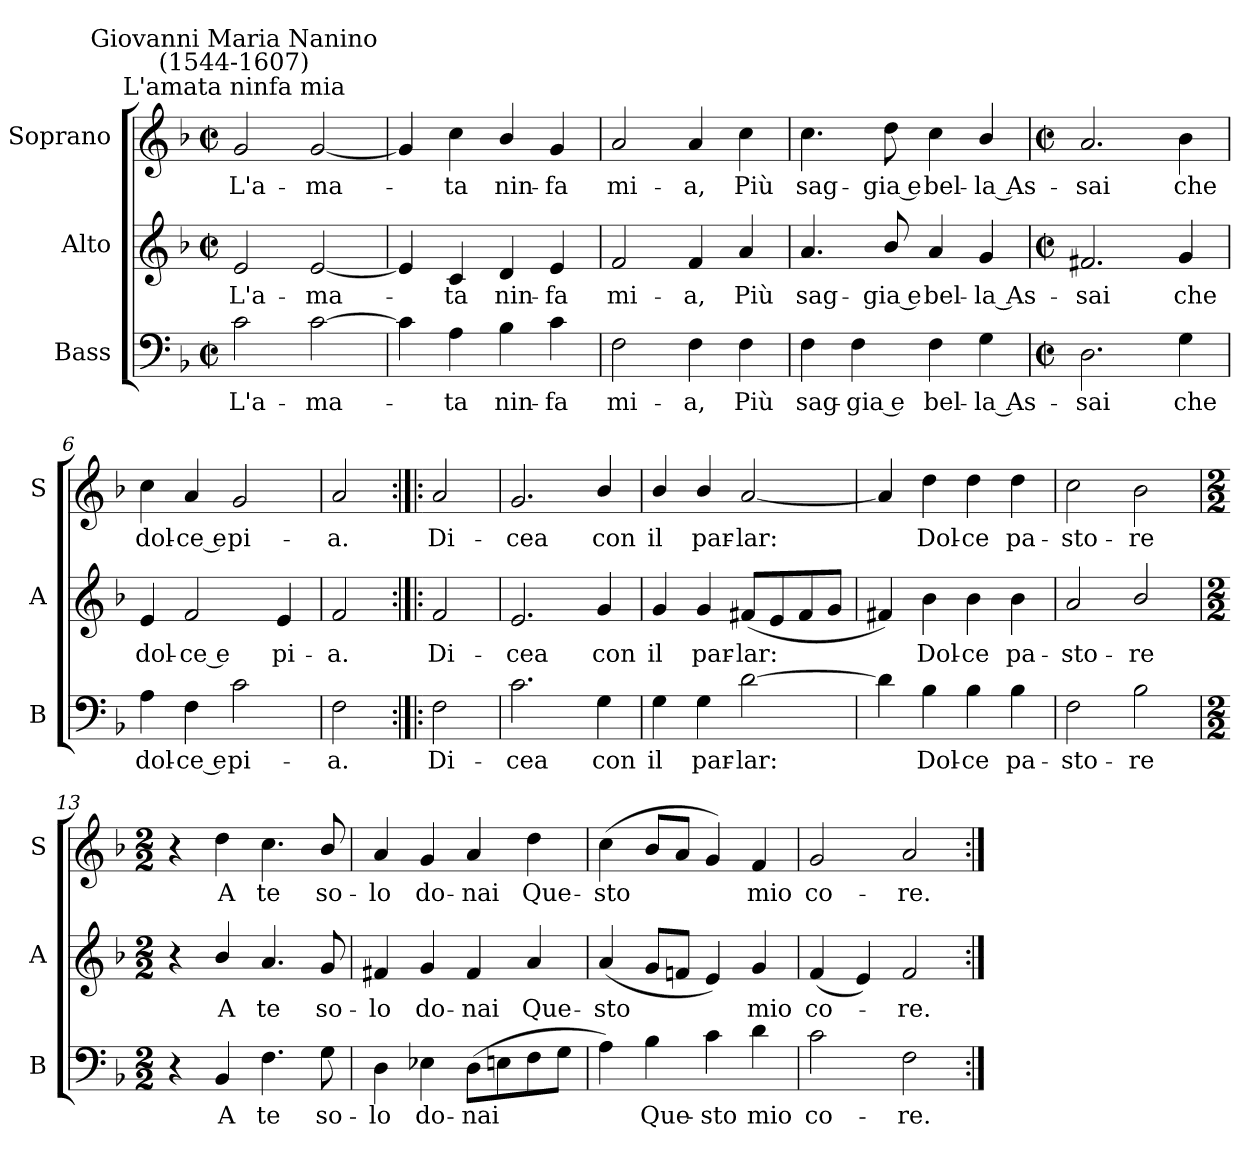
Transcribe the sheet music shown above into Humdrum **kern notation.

**kern	**text	**kern	**text	**kern	**text
*part3	*part3	*part2	*part2	*part1	*part1
*staff3	*staff3	*staff2	*staff2	*staff1	*staff1
*I"Bass	*	*I"Alto	*	*I"Soprano	*
*I'B	*	*I'A	*	*I'S	*
*clefF4	*	*clefG2	*	*clefG2	*
*k[b-]	*	*k[b-]	*	*k[b-]	*
*F:	*	*F:	*	*F:	*
*M2/2	*	*M2/2	*	*M2/2	*
*met(c|)	*	*met(c|)	*	*met(c|)	*
=1	=1	=1	=1	=1	=1
!	!	!	!	!LO:TX:a:cj:t=L'amata ninfa mia	!
!	!	!	!	!LO:TX:a:cj:t=Giovanni Maria Nanino\n(1544-1607)	!
!	!LO:LY:b	!	!LO:LY:b	!	!LO:LY:b
2c	L'a-	2e	L'a-	2g	L'a-
!	!LO:LY:b	!	!LO:LY:b	!	!LO:LY:b
[2c	-ma-	[2e	-ma-	[2g	-ma-
=2	=2	=2	=2	=2	=2
4c]	.	4e]	.	4g]	.
!	!LO:LY:b	!	!LO:LY:b	!	!LO:LY:b
4A	ta	4c	ta	4cc	ta
!	!LO:LY:b	!	!LO:LY:b	!	!LO:LY:b
4B-	nin-	4d	nin-	4b-/	nin-
!	!LO:LY:b	!	!LO:LY:b	!	!LO:LY:b
4c	-fa	4e	-fa	4g	-fa
=3	=3	=3	=3	=3	=3
!	!LO:LY:b	!	!LO:LY:b	!	!LO:LY:b
2F	mi-	2f	mi-	2a	mi-
!	!LO:LY:b	!	!LO:LY:b	!	!LO:LY:b
4F	-a,	4f	-a,	4a	-a,
!	!LO:LY:b	!	!LO:LY:b	!	!LO:LY:b
4F	Più	4a	Più	4cc	Più
=4	=4	=4	=4	=4	=4
!	!LO:LY:b	!	!LO:LY:b	!	!LO:LY:b
4F	sag-	4.a	sag-	4.cc	sag-
!	!LO:LY:b	!	!	!	!
4F	-gia e	.	.	.	.
!	!	!	!LO:LY:b	!	!LO:LY:b
.	.	8b-/	-gia e	8dd	-gia e
!	!LO:LY:b	!	!LO:LY:b	!	!LO:LY:b
4F	bel-	4a	bel-	4cc	bel-
!	!LO:LY:b	!	!LO:LY:b	!	!LO:LY:b
4G	-la As-	4g	-la As-	4b-/	-la As-
!!LO:LB:g=z
=5	=5	=5	=5	=5	=5
*M2/2	*	*M2/2	*	*M2/2	*
*met(c|)	*	*met(c|)	*	*met(c|)	*
!	!LO:LY:b	!	!LO:LY:b	!	!LO:LY:b
2.D	-sai	2.f#X	-sai	2.a	-sai
!	!LO:LY:b	!	!LO:LY:b	!	!LO:LY:b
4G	che	4g	che	4b-	che
=6	=6	=6	=6	=6	=6
!	!LO:LY:b	!	!LO:LY:b	!	!LO:LY:b
4A	dol-	4e	dol-	4cc	dol-
!	!LO:LY:b	!	!LO:LY:b	!	!LO:LY:b
4F	-ce e	2f	-ce e	4a	-ce e
!	!LO:LY:b	!	!	!	!LO:LY:b
2c	pi-	.	.	2g	pi-
!	!	!	!LO:LY:b	!	!
.	.	4e	pi-	.	.
=7	=7	=7	=7	=7	=7
!	!LO:LY:b	!	!LO:LY:b	!	!LO:LY:b
2F	-a.	2f	-a.	2a	-a.
=8:|!|:	=8:|!|:	=8:|!|:	=8:|!|:	=8:|!|:	=8:|!|:
!	!LO:LY:b	!	!LO:LY:b	!	!LO:LY:b
2F	Di-	2f	Di-	2a	Di-
!!LO:LB:g=z
=9	=9	=9	=9	=9	=9
!	!LO:LY:b	!	!LO:LY:b	!	!LO:LY:b
2.c	-cea	2.e	-cea	2.g	-cea
!	!LO:LY:b	!	!LO:LY:b	!	!LO:LY:b
4G	con	4g	con	4b-/	con
=10	=10	=10	=10	=10	=10
!	!LO:LY:b	!	!LO:LY:b	!	!LO:LY:b
4G	il	4g	il	4b-/	il
!	!LO:LY:b	!	!LO:LY:b	!	!LO:LY:b
4G	par-	4g	par-	4b-/	par-
!	!LO:LY:b	!	!LO:LY:b	!	!LO:LY:b
[2d	-lar:	(<8f#XL	-lar:	[2a	-lar:
.	.	8e	.	.	.
.	.	8f#	.	.	.
.	.	8gJ	.	.	.
=11	=11	=11	=11	=11	=11
4d]	.	4f#X)	.	4a]	.
!	!LO:LY:b	!	!LO:LY:b	!	!LO:LY:b
4B-	Dol-	4b-	Dol-	4dd	Dol-
!	!LO:LY:b	!	!LO:LY:b	!	!LO:LY:b
4B-	-ce	4b-	-ce	4dd	-ce
!	!LO:LY:b	!	!LO:LY:b	!	!LO:LY:b
4B-	pa-	4b-	pa-	4dd	pa-
=12	=12	=12	=12	=12	=12
!	!LO:LY:b	!	!LO:LY:b	!	!LO:LY:b
2F	-sto-	2a	-sto-	2cc	-sto-
!	!LO:LY:b	!	!LO:LY:b	!	!LO:LY:b
2B-	-re	2b-/	-re	2b-	-re
!!LO:LB:g=z
=13	=13	=13	=13	=13	=13
*M2/2	*	*M2/2	*	*M2/2	*
4r	.	4r	.	4r	.
!	!LO:LY:b	!	!LO:LY:b	!	!LO:LY:b
4BB-	A	4b-/	A	4dd	A
!	!LO:LY:b	!	!LO:LY:b	!	!LO:LY:b
4.F	te	4.a	te	4.cc	te
!	!LO:LY:b	!	!LO:LY:b	!	!LO:LY:b
8G	so-	8g	so-	8b-/	so-
=14	=14	=14	=14	=14	=14
!	!LO:LY:b	!	!LO:LY:b	!	!LO:LY:b
4D	-lo	4f#X	-lo	4a	-lo
!	!LO:LY:b	!	!LO:LY:b	!	!LO:LY:b
4E-X	do-	4g	do-	4g	do-
!	!LO:LY:b	!	!LO:LY:b	!	!LO:LY:b
(>8DL	-nai	4f#	-nai	4a	-nai
8En	.	.	.	.	.
!	!	!	!LO:LY:b	!	!LO:LY:b
8F	.	4a	Que-	4dd	Que-
8GJ	.	.	.	.	.
=15	=15	=15	=15	=15	=15
!	!	!	!LO:LY:b	!	!LO:LY:b
4A)	.	(<4a	-sto	(<4cc	-sto
!	!LO:LY:b	!	!	!	!
4B-	Que-	8gL	.	8b-L	.
.	.	8fnJ	.	8aJ	.
!	!LO:LY:b	!	!	!	!
4c	-sto	4e)	.	4g)	.
!	!LO:LY:b	!	!LO:LY:b	!	!LO:LY:b
4d	mio	4g	mio	4f	mio
=16	=16	=16	=16	=16	=16
!	!LO:LY:b	!	!LO:LY:b	!	!LO:LY:b
2c	co-	(<4f	co-	2g	co-
.	.	4e)	.	.	.
!	!LO:LY:b	!	!LO:LY:b	!	!LO:LY:b
2F	-re.	2f	re.	2a	-re.
=:|!	=:|!	=:|!	=:|!	=:|!	=:|!
*-	*-	*-	*-	*-	*-
